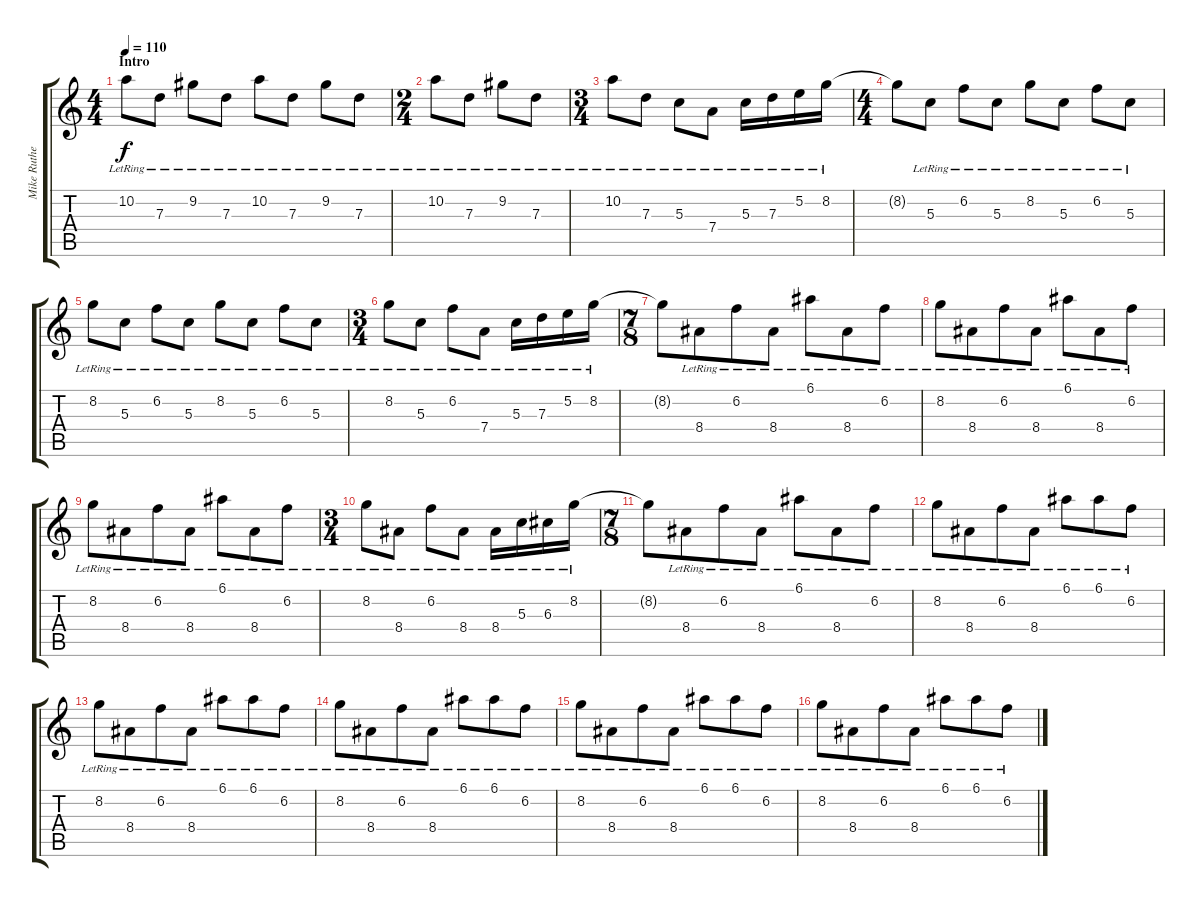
\track ("Mike Rutherford (guitar 1)" "Mike Ruthe") {instrument electricguitarclean}
\staff {score tabs}
\tuning (E4 B3 G3 D3 A2 E2) {hide}
\ts (4 4)
\section ("" "Intro")
\tempo 110
\clef g2
\ks c
10.2{lr}.8{dy f instrument electricguitarclean} 7.3{lr}.8 9.2{lr}.8 7.3{lr}.8 10.2{lr}.8 7.3{lr}.8 9.2{lr}.8 7.3{lr}.8 |
\ts (2 4)
10.2{lr}.8 7.3{lr}.8 9.2{lr}.8 7.3{lr}.8 |
\ts (3 4)
10.2{lr}.8 7.3{lr}.8 5.3{lr}.8 7.4{lr}.8 5.3{lr}.16 7.3{lr}.16 5.2{lr}.16 8.2{lr}.16 |
\ts (4 4)
8.2{t}.8 5.3{lr}.8 6.2{lr}.8 5.3{lr}.8 8.2{lr}.8 5.3{lr}.8 6.2{lr}.8 5.3{lr}.8 |
8.2{lr}.8 5.3{lr}.8 6.2{lr}.8 5.3{lr}.8 8.2{lr}.8 5.3{lr}.8 6.2{lr}.8 5.3{lr}.8 |
\ts (3 4)
8.2{lr}.8 5.3{lr}.8 6.2{lr}.8 7.4{lr}.8 5.3{lr}.16 7.3{lr}.16 5.2{lr}.16 8.2{lr}.16 |
\ts (7 8)
8.2{t}.8 8.4{lr}.8 6.2{lr}.8 8.4{lr}.8 6.1{lr}.8 8.4{lr}.8 6.2{lr}.8 |
8.2{lr}.8 8.4{lr}.8 6.2{lr}.8 8.4{lr}.8 6.1{lr}.8 8.4{lr}.8 6.2{lr}.8 |
8.2{lr}.8 8.4{lr}.8 6.2{lr}.8 8.4{lr}.8 6.1{lr}.8 8.4{lr}.8 6.2{lr}.8 |
\ts (3 4)
8.2{lr}.8 8.4{lr}.8 6.2{lr}.8 8.4{lr}.8 8.4{lr}.16 5.3{lr}.16 6.3{lr}.16 8.2{lr}.16 |
\ts (7 8)
8.2{t}.8 8.4{lr}.8 6.2{lr}.8 8.4{lr}.8 6.1{lr}.8 8.4{lr}.8 6.2{lr}.8 |
8.2{lr}.8 8.4{lr}.8 6.2{lr}.8 8.4{lr}.8 6.1{lr}.8 6.1{lr}.8 6.2{lr}.8 |
8.2{lr}.8 8.4{lr}.8 6.2{lr}.8 8.4{lr}.8 6.1{lr}.8 6.1{lr}.8 6.2{lr}.8 |
8.2{lr}.8 8.4{lr}.8 6.2{lr}.8 8.4{lr}.8 6.1{lr}.8 6.1{lr}.8 6.2{lr}.8 |
8.2{lr}.8 8.4{lr}.8 6.2{lr}.8 8.4{lr}.8 6.1{lr}.8 6.1{lr}.8 6.2{lr}.8 |
8.2{lr}.8 8.4{lr}.8 6.2{lr}.8 8.4{lr}.8 6.1{lr}.8 6.1{lr}.8 6.2{lr}.8
